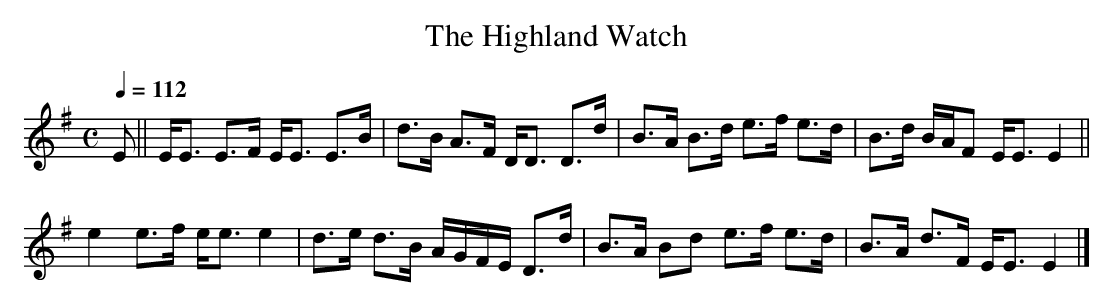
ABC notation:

X:1
T:The Highland Watch
M:C
L:1/8
Q:1/4=112
K:EMin
E||E<E E>F E<E E>B|d>B A>F D<D      D>d|B>A B>d e>f e>d|B>d B/A/F E<E E2||
   e2  e>f e<e e2 |d>e d>B A/G/F/E/ D>d|B>A Bd  e>f e>d|B>A d>F   E<E E2|]
